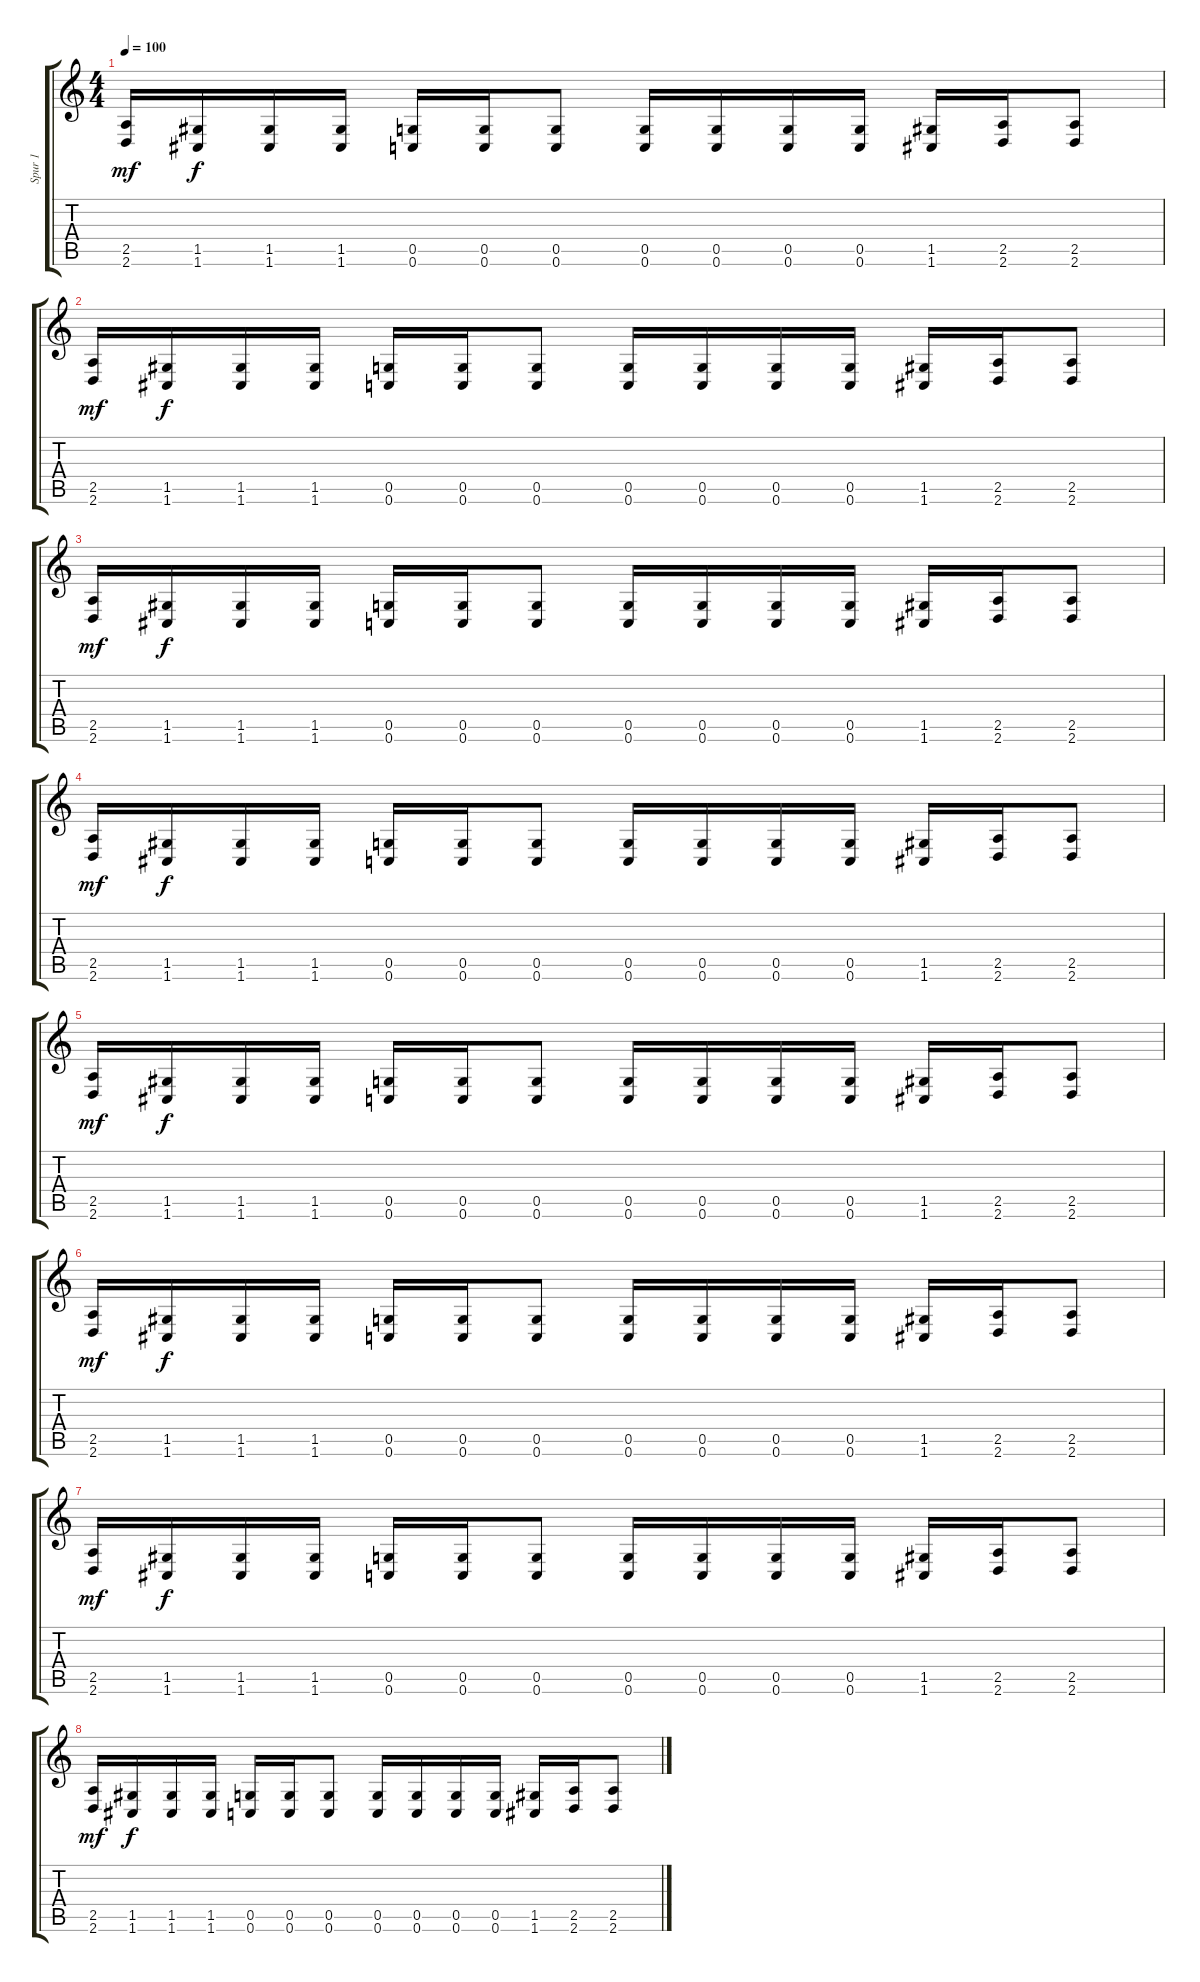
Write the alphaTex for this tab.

\track ("Spur 1" "Spur 1") {instrument distortionguitar}
\staff {score tabs}
\tuning (D4 A3 F3 C3 G2 C2) {hide}
\ts (4 4)
\tempo 100
\clef g2
\ks c
(2.5 2.6).16{dy mf} (1.5 1.6).16{dy f} (1.5 1.6).16 (1.5 1.6).16 (0.5 0.6).16 (0.5 0.6).16 (0.5 0.6).8 (0.5 0.6).16 (0.5 0.6).16 (0.5 0.6).16 (0.5 0.6).16 (1.5 1.6).16 (2.5 2.6).16 (2.5 2.6).8 |
(2.5 2.6).16{dy mf} (1.5 1.6).16{dy f} (1.5 1.6).16 (1.5 1.6).16 (0.5 0.6).16 (0.5 0.6).16 (0.5 0.6).8 (0.5 0.6).16 (0.5 0.6).16 (0.5 0.6).16 (0.5 0.6).16 (1.5 1.6).16 (2.5 2.6).16 (2.5 2.6).8 |
(2.5 2.6).16{dy mf} (1.5 1.6).16{dy f} (1.5 1.6).16 (1.5 1.6).16 (0.5 0.6).16 (0.5 0.6).16 (0.5 0.6).8 (0.5 0.6).16 (0.5 0.6).16 (0.5 0.6).16 (0.5 0.6).16 (1.5 1.6).16 (2.5 2.6).16 (2.5 2.6).8 |
(2.5 2.6).16{dy mf} (1.5 1.6).16{dy f} (1.5 1.6).16 (1.5 1.6).16 (0.5 0.6).16 (0.5 0.6).16 (0.5 0.6).8 (0.5 0.6).16 (0.5 0.6).16 (0.5 0.6).16 (0.5 0.6).16 (1.5 1.6).16 (2.5 2.6).16 (2.5 2.6).8 |
(2.5 2.6).16{dy mf} (1.5 1.6).16{dy f} (1.5 1.6).16 (1.5 1.6).16 (0.5 0.6).16 (0.5 0.6).16 (0.5 0.6).8 (0.5 0.6).16 (0.5 0.6).16 (0.5 0.6).16 (0.5 0.6).16 (1.5 1.6).16 (2.5 2.6).16 (2.5 2.6).8 |
(2.5 2.6).16{dy mf} (1.5 1.6).16{dy f} (1.5 1.6).16 (1.5 1.6).16 (0.5 0.6).16 (0.5 0.6).16 (0.5 0.6).8 (0.5 0.6).16 (0.5 0.6).16 (0.5 0.6).16 (0.5 0.6).16 (1.5 1.6).16 (2.5 2.6).16 (2.5 2.6).8 |
(2.5 2.6).16{dy mf} (1.5 1.6).16{dy f} (1.5 1.6).16 (1.5 1.6).16 (0.5 0.6).16 (0.5 0.6).16 (0.5 0.6).8 (0.5 0.6).16 (0.5 0.6).16 (0.5 0.6).16 (0.5 0.6).16 (1.5 1.6).16 (2.5 2.6).16 (2.5 2.6).8 |
(2.5 2.6).16{dy mf} (1.5 1.6).16{dy f} (1.5 1.6).16 (1.5 1.6).16 (0.5 0.6).16 (0.5 0.6).16 (0.5 0.6).8 (0.5 0.6).16 (0.5 0.6).16 (0.5 0.6).16 (0.5 0.6).16 (1.5 1.6).16 (2.5 2.6).16 (2.5 2.6).8
